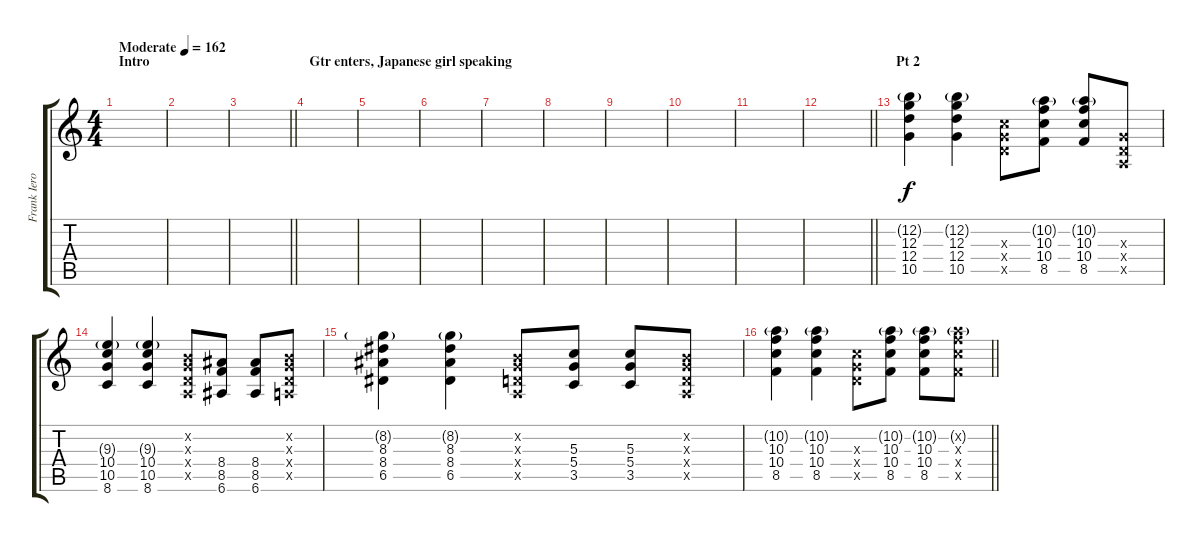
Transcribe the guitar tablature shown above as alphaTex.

\track ("Frank Iero [Guitar]" "Frank Iero") {instrument overdrivenguitar}
\staff {score tabs}
\tuning (E4 B3 G3 D3 A2 E2) {hide}
\ts (4 4)
\section ("" "Intro")
\tempo (162 "Moderate")
\clef g2
\ks c
|
|
\barLineRight lightlight
|
\section ("" "Gtr enters, Japanese girl speaking")
|
|
|
|
|
|
|
|
\barLineRight lightlight
|
\section ("" "Pt 2")
(12.2{g} 12.3 12.4 10.5).4 (12.2{g} 12.3 12.4 10.5).4 (5.3{x} 5.4{x} 5.5{x}).8 (10.2{g} 10.3 10.4 8.5).8 (10.2{g} 10.3 10.4 8.5).8 (0.3{x} 0.4{x} 0.5{x}).8 |
(9.3{g} 10.4 10.5 8.6).4 (9.3{g} 10.4 10.5 8.6).4 (0.2{x} 0.3{x} 0.4{x} 0.5{x}).8 (8.4 8.5 6.6).8 (8.4 8.5 6.6).8 (0.2{x} 0.3{x} 0.4{x} 0.5{x}).8 |
(8.2{g} 8.3 8.4 6.5).4 (8.2{g} 8.3 8.4 6.5).4 (0.2{x} 0.3{x} 0.4{x} 0.5{x}).8 (5.3 5.4 3.5).8 (5.3 5.4 3.5).8 (0.2{x} 0.3{x} 0.4{x} 0.5{x}).8 |
\barLineRight lightlight
(10.2{g} 10.3 10.4 8.5).4 (10.2{g} 10.3 10.4 8.5).4 (5.3{x} 5.4{x} 5.5{x}).8 (10.2{g} 10.3 10.4 8.5).8 (10.2{g} 10.3 10.4 8.5).8 (10.2{g x} 10.3{x} 10.4{x} 8.5{x}).8
